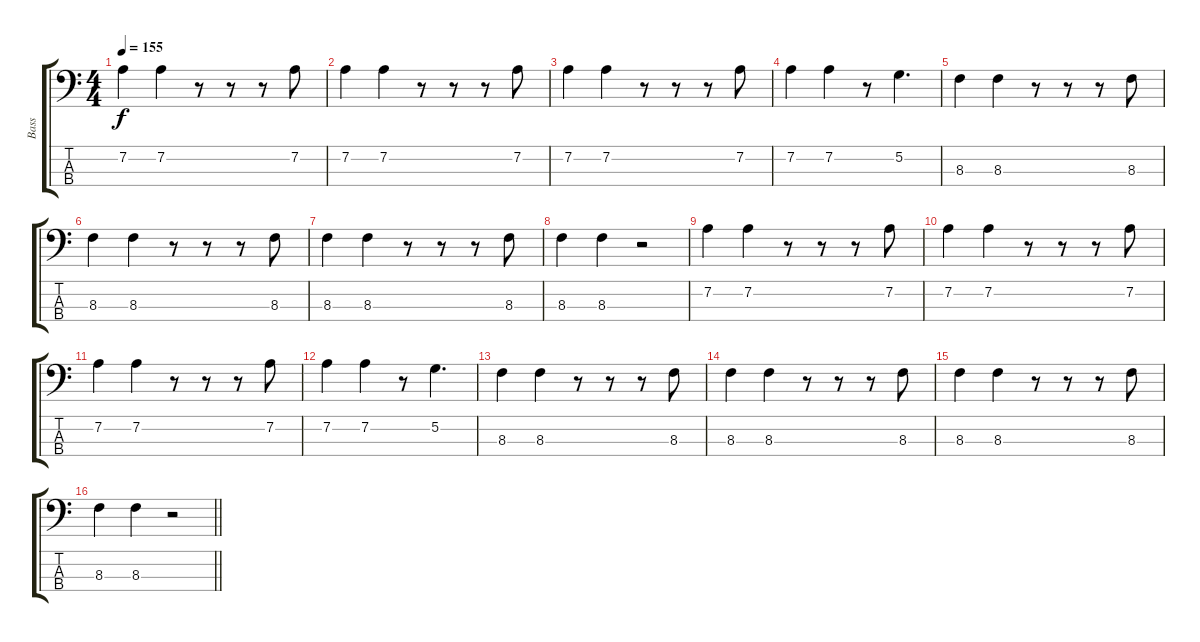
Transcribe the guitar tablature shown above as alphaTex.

\track ("Bass" "Bass") {instrument electricbassfinger}
\staff {score tabs}
\tuning (G2 D2 A1 E1) {hide}
\ts (4 4)
\tempo 155
\clef f4
\ks c
7.2.4{dy f} 7.2.4 r.8 r.8 r.8 7.2.8 |
7.2.4 7.2.4 r.8 r.8 r.8 7.2.8 |
7.2.4 7.2.4 r.8 r.8 r.8 7.2.8 |
7.2.4 7.2.4 r.8 5.2.4{d} |
8.3.4 8.3.4 r.8 r.8 r.8 8.3.8 |
8.3.4 8.3.4 r.8 r.8 r.8 8.3.8 |
8.3.4 8.3.4 r.8 r.8 r.8 8.3.8 |
8.3.4 8.3.4 r.2 |
7.2.4 7.2.4 r.8 r.8 r.8 7.2.8 |
7.2.4 7.2.4 r.8 r.8 r.8 7.2.8 |
7.2.4 7.2.4 r.8 r.8 r.8 7.2.8 |
7.2.4 7.2.4 r.8 5.2.4{d} |
8.3.4 8.3.4 r.8 r.8 r.8 8.3.8 |
8.3.4 8.3.4 r.8 r.8 r.8 8.3.8 |
8.3.4 8.3.4 r.8 r.8 r.8 8.3.8 |
\barLineRight lightlight
8.3.4 8.3.4 r.2
